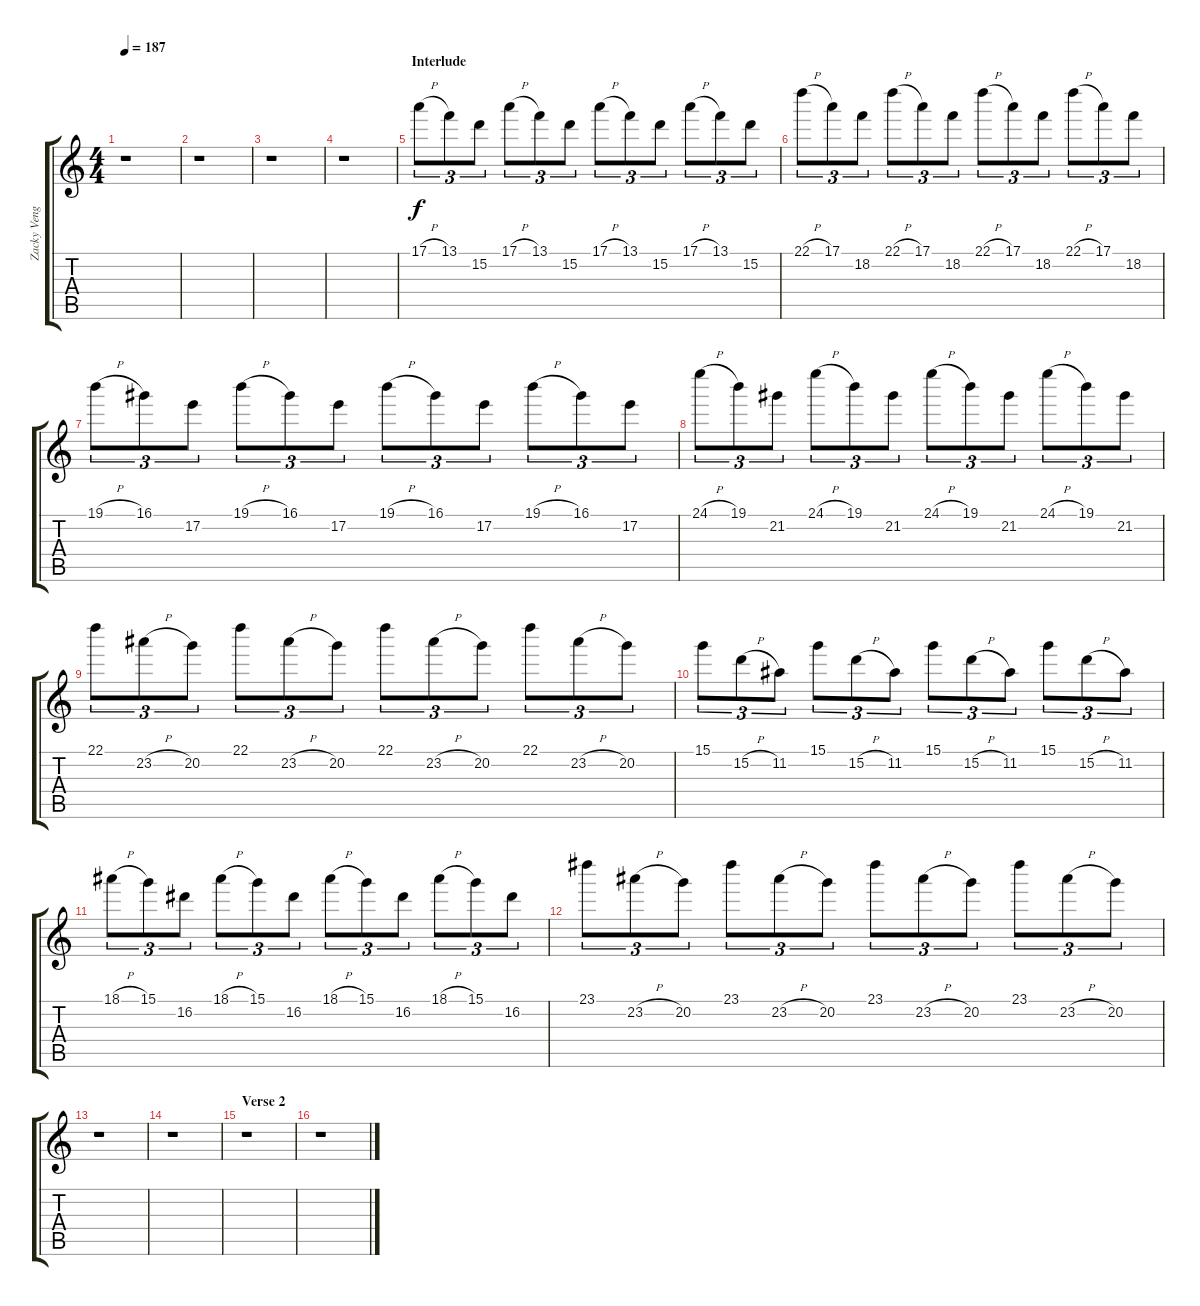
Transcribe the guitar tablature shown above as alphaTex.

\track ("Zacky Vengeance (Pan-Lead 2)" "Zacky Veng") {instrument distortionguitar}
\staff {score tabs}
\tuning (E4 B3 G3 D3 A2 D2) {hide}
\ts (4 4)
\tempo 187
\clef g2
\ks c
r.1{dy f} |
r.1 |
r.1 |
r.1 |
\section ("" "Interlude")
17.1{h}.8{tu (3 2)} 13.1.8{tu (3 2)} 15.2.8{tu (3 2)} 17.1{h}.8{tu (3 2)} 13.1.8{tu (3 2)} 15.2.8{tu (3 2)} 17.1{h}.8{tu (3 2)} 13.1.8{tu (3 2)} 15.2.8{tu (3 2)} 17.1{h}.8{tu (3 2)} 13.1.8{tu (3 2)} 15.2.8{tu (3 2)} |
22.1{h}.8{tu (3 2)} 17.1.8{tu (3 2)} 18.2.8{tu (3 2)} 22.1{h}.8{tu (3 2)} 17.1.8{tu (3 2)} 18.2.8{tu (3 2)} 22.1{h}.8{tu (3 2)} 17.1.8{tu (3 2)} 18.2.8{tu (3 2)} 22.1{h}.8{tu (3 2)} 17.1.8{tu (3 2)} 18.2.8{tu (3 2)} |
19.1{h}.8{tu (3 2)} 16.1.8{tu (3 2)} 17.2.8{tu (3 2)} 19.1{h}.8{tu (3 2)} 16.1.8{tu (3 2)} 17.2.8{tu (3 2)} 19.1{h}.8{tu (3 2)} 16.1.8{tu (3 2)} 17.2.8{tu (3 2)} 19.1{h}.8{tu (3 2)} 16.1.8{tu (3 2)} 17.2.8{tu (3 2)} |
24.1{h}.8{tu (3 2)} 19.1.8{tu (3 2)} 21.2.8{tu (3 2)} 24.1{h}.8{tu (3 2)} 19.1.8{tu (3 2)} 21.2.8{tu (3 2)} 24.1{h}.8{tu (3 2)} 19.1.8{tu (3 2)} 21.2.8{tu (3 2)} 24.1{h}.8{tu (3 2)} 19.1.8{tu (3 2)} 21.2.8{tu (3 2)} |
22.1.8{tu (3 2)} 23.2{h}.8{tu (3 2)} 20.2.8{tu (3 2)} 22.1.8{tu (3 2)} 23.2{h}.8{tu (3 2)} 20.2.8{tu (3 2)} 22.1.8{tu (3 2)} 23.2{h}.8{tu (3 2)} 20.2.8{tu (3 2)} 22.1.8{tu (3 2)} 23.2{h}.8{tu (3 2)} 20.2.8{tu (3 2)} |
15.1.8{tu (3 2)} 15.2{h}.8{tu (3 2)} 11.2.8{tu (3 2)} 15.1.8{tu (3 2)} 15.2{h}.8{tu (3 2)} 11.2.8{tu (3 2)} 15.1.8{tu (3 2)} 15.2{h}.8{tu (3 2)} 11.2.8{tu (3 2)} 15.1.8{tu (3 2)} 15.2{h}.8{tu (3 2)} 11.2.8{tu (3 2)} |
18.1{h}.8{tu (3 2)} 15.1.8{tu (3 2)} 16.2.8{tu (3 2)} 18.1{h}.8{tu (3 2)} 15.1.8{tu (3 2)} 16.2.8{tu (3 2)} 18.1{h}.8{tu (3 2)} 15.1.8{tu (3 2)} 16.2.8{tu (3 2)} 18.1{h}.8{tu (3 2)} 15.1.8{tu (3 2)} 16.2.8{tu (3 2)} |
23.1.8{tu (3 2)} 23.2{h}.8{tu (3 2)} 20.2.8{tu (3 2)} 23.1.8{tu (3 2)} 23.2{h}.8{tu (3 2)} 20.2.8{tu (3 2)} 23.1.8{tu (3 2)} 23.2{h}.8{tu (3 2)} 20.2.8{tu (3 2)} 23.1.8{tu (3 2)} 23.2{h}.8{tu (3 2)} 20.2.8{tu (3 2)} |
r.1 |
r.1 |
\section ("" "Verse 2")
r.1 |
r.1
